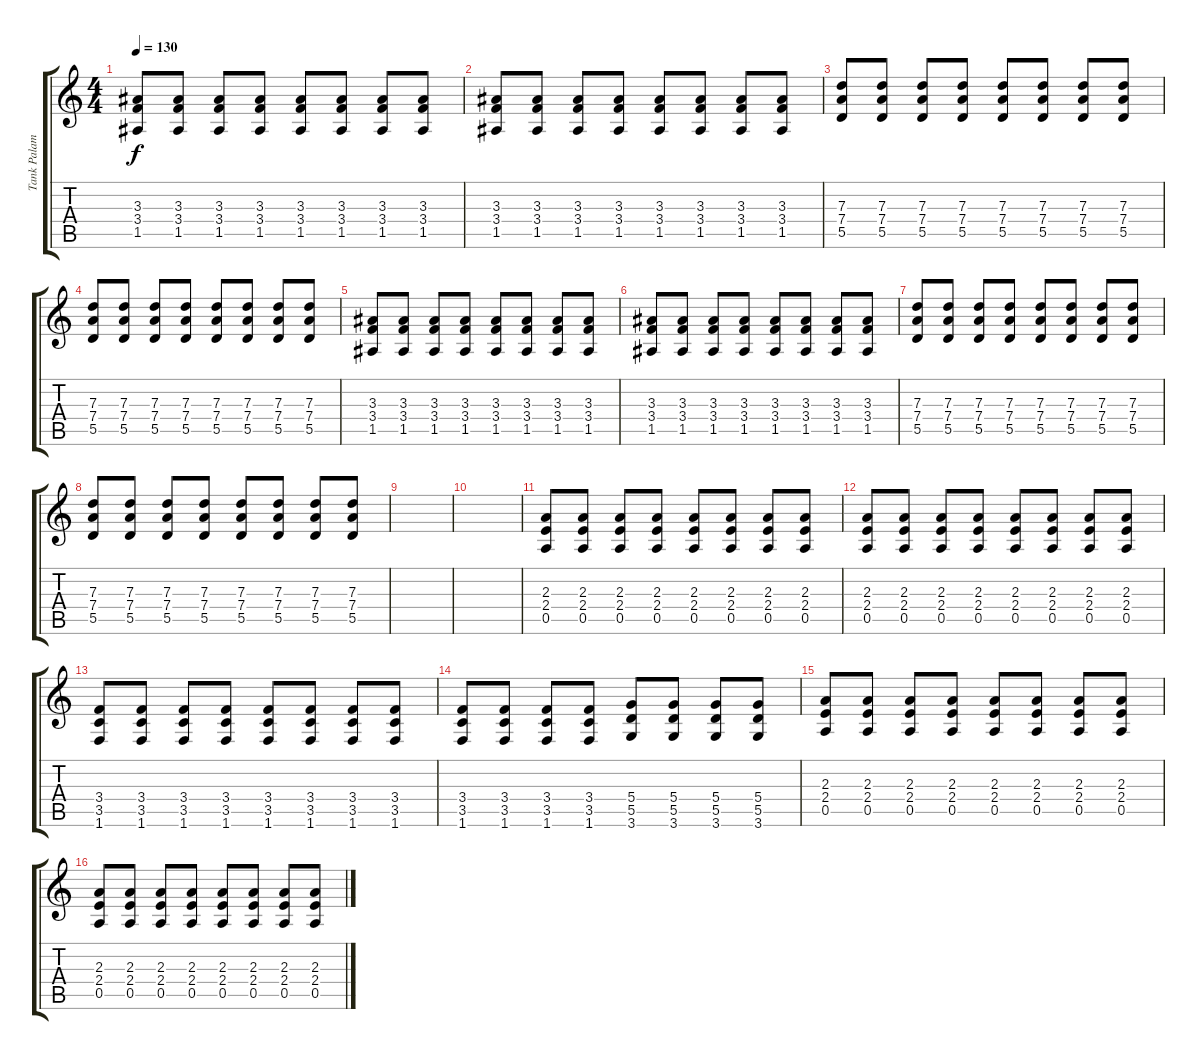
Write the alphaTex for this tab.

\track ("Tank Palamara II" "Tank Palam") {instrument distortionguitar}
\staff {score tabs}
\tuning (E4 B3 G3 D3 A2 E2) {hide}
\ts (4 4)
\tempo 130
\clef g2
\ks c
(3.3 3.4 1.5).8{dy f} (3.3 3.4 1.5).8 (3.3 3.4 1.5).8 (3.3 3.4 1.5).8 (3.3 3.4 1.5).8 (3.3 3.4 1.5).8 (3.3 3.4 1.5).8 (3.3 3.4 1.5).8 |
(3.3 3.4 1.5).8 (3.3 3.4 1.5).8 (3.3 3.4 1.5).8 (3.3 3.4 1.5).8 (3.3 3.4 1.5).8 (3.3 3.4 1.5).8 (3.3 3.4 1.5).8 (3.3 3.4 1.5).8 |
(7.3 7.4 5.5).8 (7.3 7.4 5.5).8 (7.3 7.4 5.5).8 (7.3 7.4 5.5).8 (7.3 7.4 5.5).8 (7.3 7.4 5.5).8 (7.3 7.4 5.5).8 (7.3 7.4 5.5).8 |
(7.3 7.4 5.5).8 (7.3 7.4 5.5).8 (7.3 7.4 5.5).8 (7.3 7.4 5.5).8 (7.3 7.4 5.5).8 (7.3 7.4 5.5).8 (7.3 7.4 5.5).8 (7.3 7.4 5.5).8 |
(3.3 3.4 1.5).8 (3.3 3.4 1.5).8 (3.3 3.4 1.5).8 (3.3 3.4 1.5).8 (3.3 3.4 1.5).8 (3.3 3.4 1.5).8 (3.3 3.4 1.5).8 (3.3 3.4 1.5).8 |
(3.3 3.4 1.5).8 (3.3 3.4 1.5).8 (3.3 3.4 1.5).8 (3.3 3.4 1.5).8 (3.3 3.4 1.5).8 (3.3 3.4 1.5).8 (3.3 3.4 1.5).8 (3.3 3.4 1.5).8 |
(7.3 7.4 5.5).8 (7.3 7.4 5.5).8 (7.3 7.4 5.5).8 (7.3 7.4 5.5).8 (7.3 7.4 5.5).8 (7.3 7.4 5.5).8 (7.3 7.4 5.5).8 (7.3 7.4 5.5).8 |
(7.3 7.4 5.5).8 (7.3 7.4 5.5).8 (7.3 7.4 5.5).8 (7.3 7.4 5.5).8 (7.3 7.4 5.5).8 (7.3 7.4 5.5).8 (7.3 7.4 5.5).8 (7.3 7.4 5.5).8 |
|
|
(2.3 2.4 0.5).8 (2.3 2.4 0.5).8 (2.3 2.4 0.5).8 (2.3 2.4 0.5).8 (2.3 2.4 0.5).8 (2.3 2.4 0.5).8 (2.3 2.4 0.5).8 (2.3 2.4 0.5).8 |
(2.3 2.4 0.5).8 (2.3 2.4 0.5).8 (2.3 2.4 0.5).8 (2.3 2.4 0.5).8 (2.3 2.4 0.5).8 (2.3 2.4 0.5).8 (2.3 2.4 0.5).8 (2.3 2.4 0.5).8 |
(3.4 3.5 1.6).8 (3.4 3.5 1.6).8 (3.4 3.5 1.6).8 (3.4 3.5 1.6).8 (3.4 3.5 1.6).8 (3.4 3.5 1.6).8 (3.4 3.5 1.6).8 (3.4 3.5 1.6).8 |
(3.4 3.5 1.6).8 (3.4 3.5 1.6).8 (3.4 3.5 1.6).8 (3.4 3.5 1.6).8 (5.4 5.5 3.6).8 (5.4 5.5 3.6).8 (5.4 5.5 3.6).8 (5.4 5.5 3.6).8 |
(2.3 2.4 0.5).8 (2.3 2.4 0.5).8 (2.3 2.4 0.5).8 (2.3 2.4 0.5).8 (2.3 2.4 0.5).8 (2.3 2.4 0.5).8 (2.3 2.4 0.5).8 (2.3 2.4 0.5).8 |
(2.3 2.4 0.5).8 (2.3 2.4 0.5).8 (2.3 2.4 0.5).8 (2.3 2.4 0.5).8 (2.3 2.4 0.5).8 (2.3 2.4 0.5).8 (2.3 2.4 0.5).8 (2.3 2.4 0.5).8
